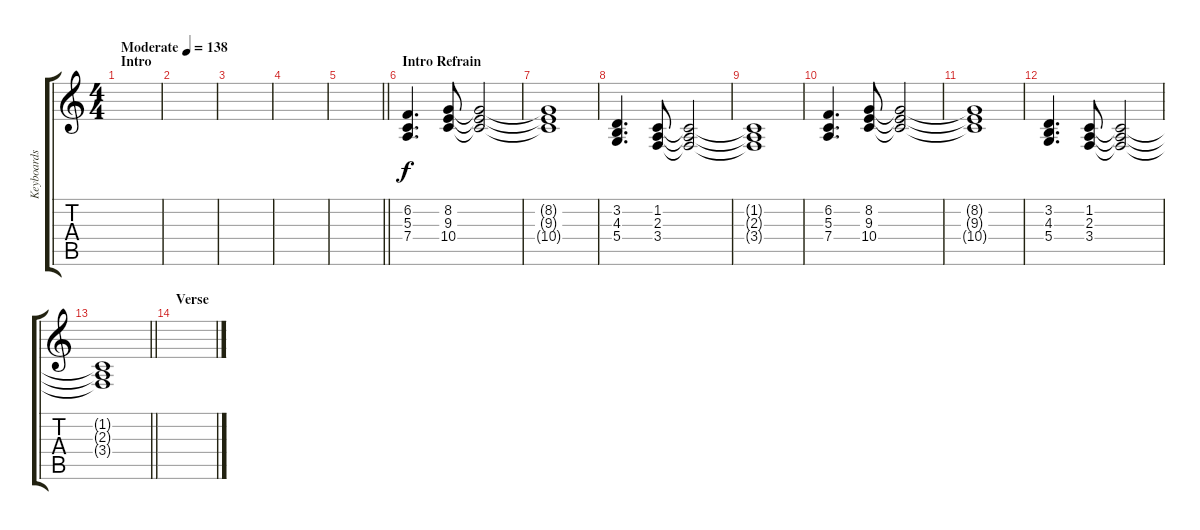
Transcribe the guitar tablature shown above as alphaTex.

\track ("Keyboards 2" "Keyboards ") {instrument pad8sweep}
\staff {score tabs}
\tuning (E4 B3 G3 D3 A2 E2) {hide}
\ts (4 4)
\section ("" "Intro")
\tempo (138 "Moderate")
\clef g2
\ks c
|
|
|
|
\barLineRight lightlight
|
\section ("" "Intro Refrain")
(6.2 5.3 7.4).4{d} (8.2 9.3 10.4).8 (8.2{t} 9.3{t} 10.4{t}).2 |
(8.2{t} 9.3{t} 10.4{t}).1 |
(3.2 4.3 5.4).4{d} (1.2 2.3 3.4).8 (1.2{t} 2.3{t} 3.4{t}).2 |
(1.2{t} 2.3{t} 3.4{t}).1 |
(6.2 5.3 7.4).4{d} (8.2 9.3 10.4).8 (8.2{t} 9.3{t} 10.4{t}).2 |
(8.2{t} 9.3{t} 10.4{t}).1 |
(3.2 4.3 5.4).4{d} (1.2 2.3 3.4).8 (1.2{t} 2.3{t} 3.4{t}).2 |
\barLineRight lightlight
(1.2{t} 2.3{t} 3.4{t}).1 |
\section ("" "Verse")
